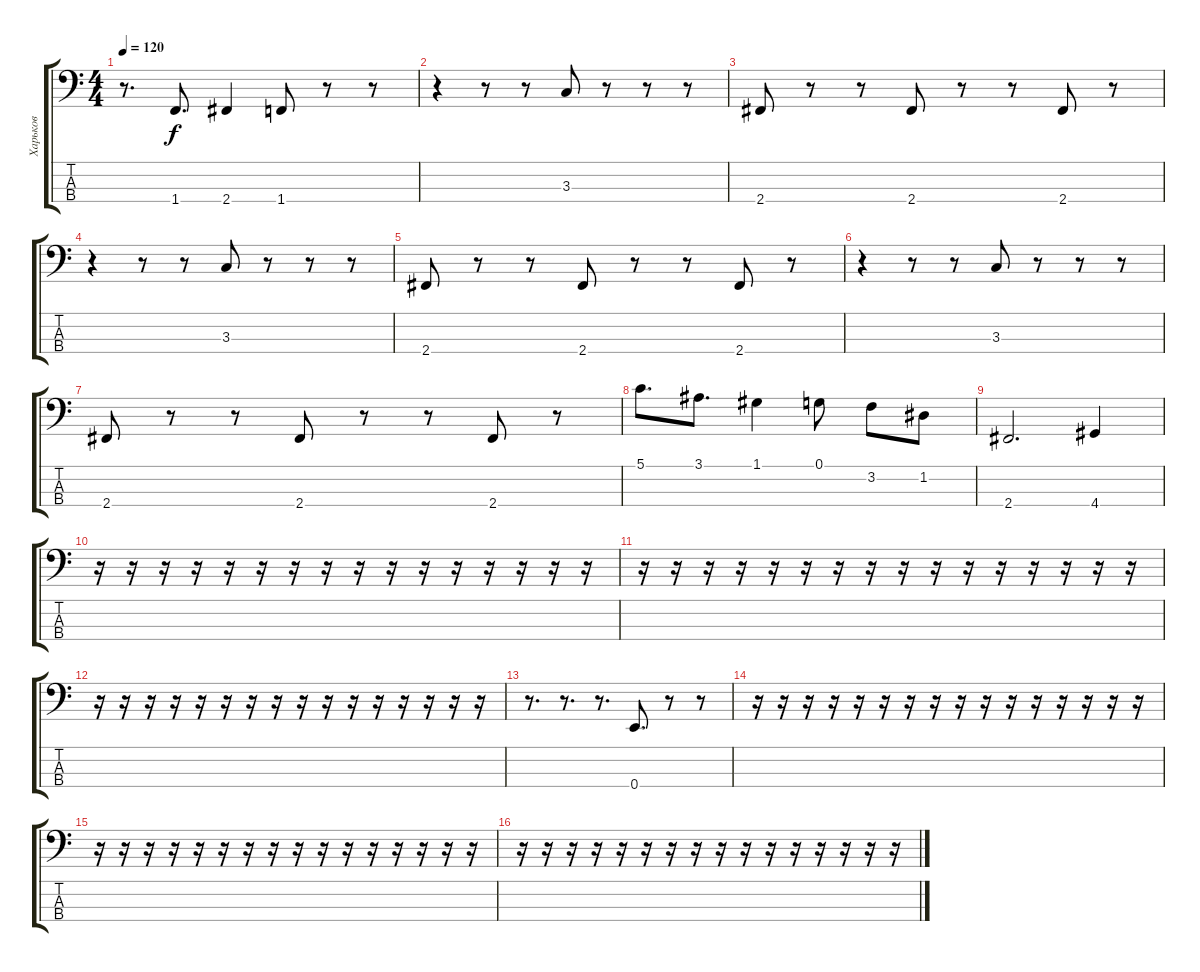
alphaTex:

\track ("Харьков" "Харьков") {instrument electricbassfinger}
\staff {score tabs}
\tuning (G2 D2 A1 E1) {hide}
\ts (4 4)
\tempo 120
\clef f4
\ks c
r.8{d dy f} 1.4.8{d} 2.4.4 1.4.8 r.8 r.8 |
r.4 r.8 r.8 3.3.8 r.8 r.8 r.8 |
2.4.8 r.8 r.8 2.4.8 r.8 r.8 2.4.8 r.8 |
r.4 r.8 r.8 3.3.8 r.8 r.8 r.8 |
2.4.8 r.8 r.8 2.4.8 r.8 r.8 2.4.8 r.8 |
r.4 r.8 r.8 3.3.8 r.8 r.8 r.8 |
2.4.8 r.8 r.8 2.4.8 r.8 r.8 2.4.8 r.8 |
5.1.8{d} 3.1.8{d} 1.1.4 0.1.8 3.2.8 1.2.8 |
2.4.2{d} 4.4.4 |
r.16 r.16 r.16 r.16 r.16 r.16 r.16 r.16 r.16 r.16 r.16 r.16 r.16 r.16 r.16 r.16 |
r.16 r.16 r.16 r.16 r.16 r.16 r.16 r.16 r.16 r.16 r.16 r.16 r.16 r.16 r.16 r.16 |
r.16 r.16 r.16 r.16 r.16 r.16 r.16 r.16 r.16 r.16 r.16 r.16 r.16 r.16 r.16 r.16 |
r.8{d} r.8{d} r.8{d} 0.4.8{d} r.8 r.8 |
r.16 r.16 r.16 r.16 r.16 r.16 r.16 r.16 r.16 r.16 r.16 r.16 r.16 r.16 r.16 r.16 |
r.16 r.16 r.16 r.16 r.16 r.16 r.16 r.16 r.16 r.16 r.16 r.16 r.16 r.16 r.16 r.16 |
r.16 r.16 r.16 r.16 r.16 r.16 r.16 r.16 r.16 r.16 r.16 r.16 r.16 r.16 r.16 r.16
